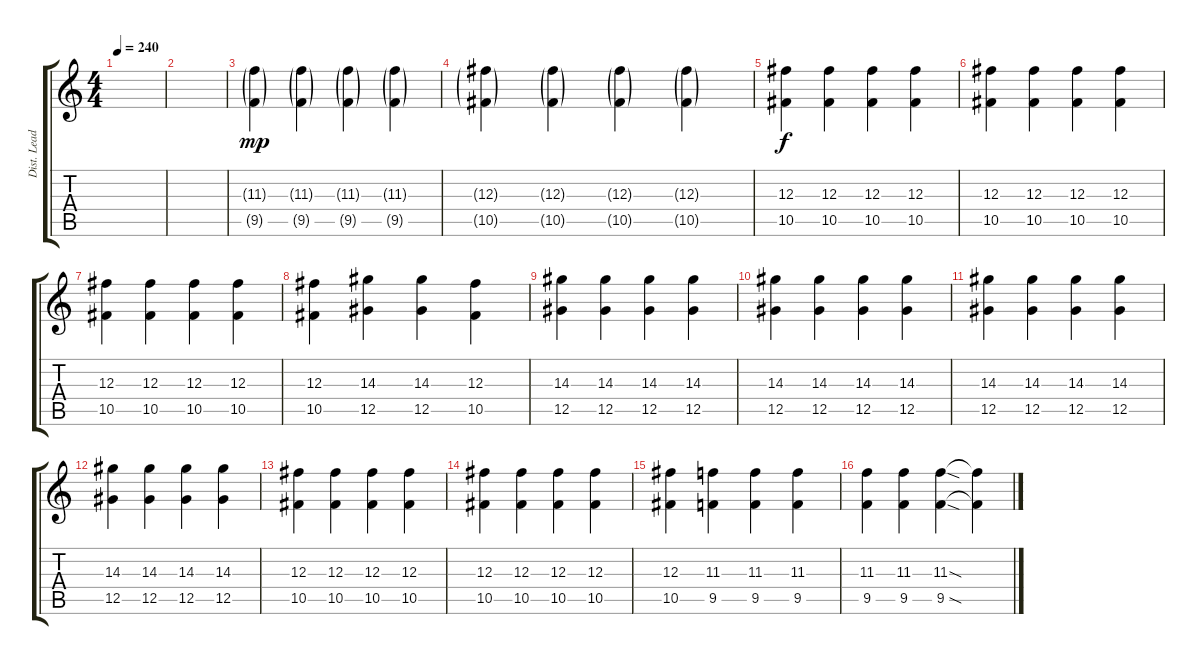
\track ("Dist. Lead Guitar" "Dist. Lead") {instrument distortionguitar}
\staff {score tabs}
\tuning (Eb4 Bb3 Gb3 Db3 Ab2 Db2) {hide}
\ts (4 4)
\tempo 240
\clef g2
\ks c
|
|
(11.3{g} 9.5{g}).4{dy mp} (11.3{g} 9.5{g}).4 (11.3{g} 9.5{g}).4 (11.3{g} 9.5{g}).4 |
(12.3{g} 10.5{g}).4 (12.3{g} 10.5{g}).4 (12.3{g} 10.5{g}).4 (12.3{g} 10.5{g}).4 |
(12.3 10.5).4{dy f} (12.3 10.5).4 (12.3 10.5).4 (12.3 10.5).4 |
(12.3 10.5).4 (12.3 10.5).4 (12.3 10.5).4 (12.3 10.5).4 |
(12.3 10.5).4 (12.3 10.5).4 (12.3 10.5).4 (12.3 10.5).4 |
(12.3 10.5).4 (14.3 12.5).4 (14.3 12.5).4 (12.3 10.5).4 |
(14.3 12.5).4 (14.3 12.5).4 (14.3 12.5).4 (14.3 12.5).4 |
(14.3 12.5).4 (14.3 12.5).4 (14.3 12.5).4 (14.3 12.5).4 |
(14.3 12.5).4 (14.3 12.5).4 (14.3 12.5).4 (14.3 12.5).4 |
(14.3 12.5).4 (14.3 12.5).4 (14.3 12.5).4 (14.3 12.5).4 |
(12.3 10.5).4 (12.3 10.5).4 (12.3 10.5).4 (12.3 10.5).4 |
(12.3 10.5).4 (12.3 10.5).4 (12.3 10.5).4 (12.3 10.5).4 |
(12.3 10.5).4 (11.3 9.5).4 (11.3 9.5).4 (11.3 9.5).4 |
(11.3 9.5).4 (11.3 9.5).4 (11.3{sod} 9.5{sod}).4 (11.3{t} 9.5{t}).4
